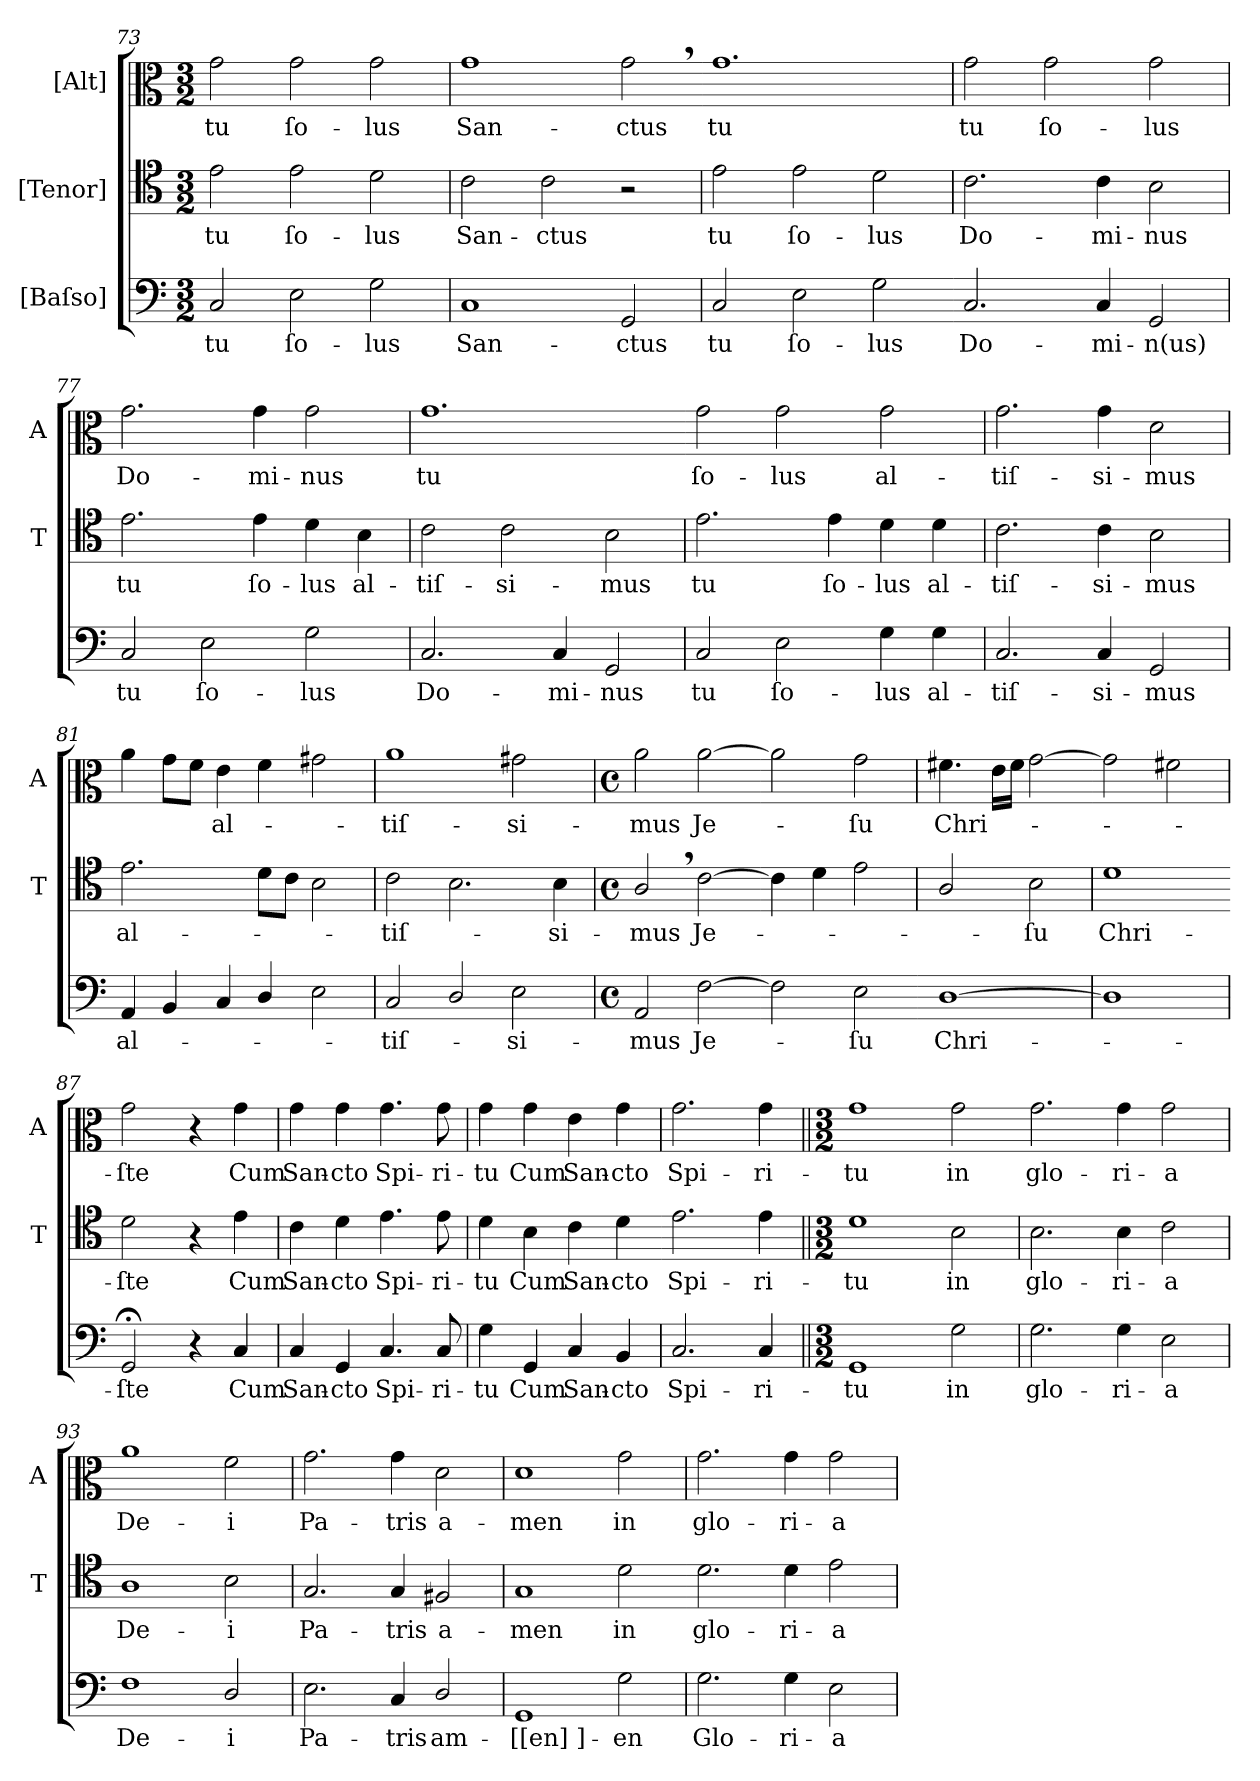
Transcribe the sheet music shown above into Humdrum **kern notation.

**kern	**text	**dynam	**kern	**text	**dynam	**kern	**text	**dynam
*part3	*part3	*part3	*part2	*part2	*part2	*part1	*part1	*part1
*staff3	*staff3	*staff3	*staff2	*staff2	*staff2	*staff1	*staff1	*staff1
*I"[Baſso]	*	*	*I"[Tenor]	*	*	*I"[Alt]	*	*
*	*	*	*I'T	*	*	*I'A	*	*
*clefF4	*	*	*clefC4	*	*	*clefC3	*	*
*k[]	*	*	*k[]	*	*	*k[]	*	*
*M3/2	*	*	*M3/2	*	*	*M3/2	*	*
=73	=73	=73	=73	=73	=73	=73	=73	=73
2C/	tu	.	2e\	tu	.	2g\	tu	.
2E\	-ſo-	.	2e\	-ſo-	.	2g\	-ſo-	.
2G\	-lus	.	2d\	-lus	.	2g\	-lus	.
=74	=74	=74	=74	=74	=74	=74	=74	=74
1C	San-	.	2c\	San-	.	1g	San-	.
.	.	.	2c\	-ctus	.	.	.	.
2GG/	-ctus	.	2r	.	.	2g,\	-ctus	.
=75	=75-	=75-	=75	=75-	=75-	=75-	=75-	=75-
2C/	tu	.	2e\	tu	.	1.g	tu	.
2E\	-ſo-	.	2e\	-ſo-	.	.	.	.
2G\	-lus	.	2d\	-lus	.	.	.	.
=76-	=76	=76	=76	=76	=76	=76	=76	=76
2.C/	Do-	.	2.c\	Do-	.	2g\	tu	.
.	.	.	.	.	.	2g\	-ſo-	.
4C/	-mi-	.	4c\	-mi-	.	.	.	.
2GG/	-n(us)	.	2B\	-nus	.	2g\	-lus	.
=77	=77	=77	=77	=77	=77	=77	=77	=77
2C/	tu	.	2.e\	tu	.	2.g\	Do-	.
2E\	-ſo-	.	.	.	.	.	.	.
.	.	.	4e\	-ſo-	.	4g\	-mi-	.
2G\	-lus	.	4d\	-lus	.	2g\	-nus	.
.	.	.	4B\	al-	.	.	.	.
=78	=78	=78	=78	=78	=78	=78	=78	=78
2.C/	Do-	.	2c\	-tiſ-	.	1.g	tu	.
.	.	.	2c\	-si-	.	.	.	.
4C/	-mi-	.	.	.	.	.	.	.
2GG/	-nus	.	2B\	-mus	.	.	.	.
=79	=79-	=79-	=79	=79-	=79-	=79-	=79-	=79-
2C/	tu	.	2.e\	tu	.	2g\	-ſo-	.
2E\	-ſo-	.	.	.	.	2g\	-lus	.
.	.	.	4e\	-ſo-	.	.	.	.
4G\	-lus	.	4d\	-lus	.	2g\	al-	.
4G\	al-	.	4d\	al-	.	.	.	.
=80	=80	=80	=80	=80	=80	=80	=80	=80
2.C/	-tiſ-	.	2.c\	-tiſ-	.	2.g\	-tiſ-	.
4C/	-si-	.	4c\	-si-	.	4g\	-si-	.
2GG/	-mus	.	2B\	-mus	.	2d\	-mus	.
=81	=81	=81	=81	=81	=81	=81	=81	=81
!	!LO:LY:i	!	!	!	!	!	!	!
4AA/	al-	.	2.e\	al-	.	4a\	.	.
4BB/	.	.	.	.	.	8g\L	.	.
.	.	.	.	.	.	8f\J	.	.
4C/	.	.	.	.	.	4e\	al-	.
4D/	.	.	8d\L	.	.	4f\	.	.
.	.	.	8c\J	.	.	.	.	.
2E\	.	.	2B\	.	.	2g#X\	.	.
=82	=82	=82	=82	=82	=82	=82	=82	=82
!	!LO:LY:i	!	!	!	!	!	!	!
2C/	-tiſ-	.	2c\	-tiſ-	.	1a	-tiſ-	.
2D/	.	.	2.B\	.	.	.	.	.
!	!LO:LY:i	!	!	!	!	!	!	!
2E\	-si-	.	.	.	.	2g#X\	-si-	.
.	.	.	4B\	-si-	.	.	.	.
=83	=83	=83	=83	=83	=83	=83	=83	=83
*M4/4	*	*	*M4/4	*	*	*M4/4	*	*
*met(c)	*	*	*met(c)	*	*	*met(c)	*	*
!	!LO:LY:i	!	!	!	!	!	!	!
2AA/	mus	.	2A,/	-mus	.	2a\	-mus	.
[2F\	Je-	.	[2c\	Je-	.	[2a\	Je-	.
=84-	=84-	=84-	=84-	=84-	=84-	=84-	=84-	=84-
2F\]	.	.	4c\]	.	.	2a\]	.	.
.	.	.	4d\	.	.	.	.	.
2E\	-ſu	.	2e\	.	.	2g\	-ſu	.
=85-	=85	=85	=85	=85	=85	=85	=85	=85
[1D	Chri-	.	2A/	.	.	4.f#X\	Chri-	.
.	.	.	.	.	.	16e\LL	.	.
.	.	.	.	.	.	16f#\JJ	.	.
.	.	.	2B\	-ſu	.	[2g\	.	.
=86	=86-	=86-	=86	=86-	=86-	=86-	=86-	=86-
1D]	.	.	1d	Chri-	.	2g\]	.	.
.	.	.	.	.	.	2f#X\	.	.
=87	=87	=87	=87-	=87	=87	=87	=87	=87
2GG;</	-ſte	.	2d\	-ſte	.	2g\	-ſte	.
4r	.	.	4r	.	.	4r	.	.
4C/	Cum	.	4e\	Cum	.	4g\	Cum	.
=88	=88	=88	=88	=88	=88	=88	=88	=88
4C/	San-	.	4c\	San-	.	4g\	San-	.
4GG/	-cto	.	4d\	-cto	.	4g\	-cto	.
4.C/	Spi-	.	4.e\	Spi-	.	4.g\	Spi-	.
8C/	-ri-	.	8e\	-ri-	.	8g\	-ri-	.
=89	=89	=89	=89	=89	=89	=89	=89	=89
4G\	-tu	.	4d\	-tu	.	4g\	-tu	.
!	!LO:LY:i	!	!	!LO:LY:i	!	!	!LO:LY:i	!
4GG/	Cum	.	4B\	Cum	.	4g\	Cum	.
!	!LO:LY:i	!	!	!LO:LY:i	!	!	!LO:LY:i	!
4C/	San-	.	4c\	San-	.	4e\	San-	.
!	!LO:LY:i	!	!	!LO:LY:i	!	!	!LO:LY:i	!
4BB/	-cto	.	4d\	-cto	.	4g\	-cto	.
=90	=90	=90	=90-	=90	=90	=90	=90	=90
!	!LO:LY:i	!	!	!LO:LY:i	!	!	!LO:LY:i	!
2.C/	Spi-	.	2.e\	Spi-	.	2.g\	Spi-	.
!	!LO:LY:i	!	!	!LO:LY:i	!	!	!LO:LY:i	!
4C/	-ri-	.	4e\	-ri-	.	4g\	-ri-	.
=91||	=91||	=91||	=91||	=91||	=91||	=91||	=91||	=91||
*M3/2	*	*	*M3/2	*	*	*M3/2	*	*
!	!LO:LY:i	!	!	!LO:LY:i	!LO:DY:b	!	!LO:LY:i	!
1GG	-tu	.	1d	-tu	F.	1g	-tu	.
!	!	!	!	!	!	!	!	!LO:DY:b
2G\	in	.	2B\	in	.	2g\	in	Forte
=92	=92-	=92-	=92	=92-	=92-	=92-	=92-	=92-
!	!	!LO:DY:b	!	!	!	!	!	!
2.G\	glo-	F	2.B\	glo-	.	2.g\	glo-	.
4G\	-ri-	.	4B\	-ri-	.	4g\	-ri-	.
2E\	-a	.	2c\	-a	.	2g\	a	.
=93	=93	=93	=93	=93	=93	=93	=93	=93
1F	De-	.	1A	De-	.	1a	De-	.
2D/	-i	.	2B\	-i	.	2f\	-i	.
=94	=94	=94	=94	=94	=94	=94	=94	=94
2.E\	Pa-	.	2.G/	Pa-	.	2.g\	Pa-	.
4C/	-tris	.	4G/	-tris	.	4g\	-tris	.
2D/	am-	.	2F#X/	a-	.	2d\	a-	.
=95	=95	=95	=95	=95	=95	=95	=95	=95
1GG	-[[en]]-	.	1G	-men	.	1d	-men	.
2G\	-en	.	2d\	in	.	2g\	in	.
=96	=96	=96	=96-	=96	=96	=96	=96	=96
!	!	!	!	!	!	!	!	!LO:DY:b
2.G\	Glo-	.	2.d\	glo-	.	2.g\	glo-	Piano
!	!	!LO:DY:b	!	!	!LO:DY:b	!	!	!
4G\	-ri-	P.	4d\	-ri-	Pian	4g\	-ri-	.
2E\	-a	.	2e\	-a	.	2g\	-a	.
=	=	=	=	=	=	=	=	=
*-	*-	*-	*-	*-	*-	*-	*-	*-
